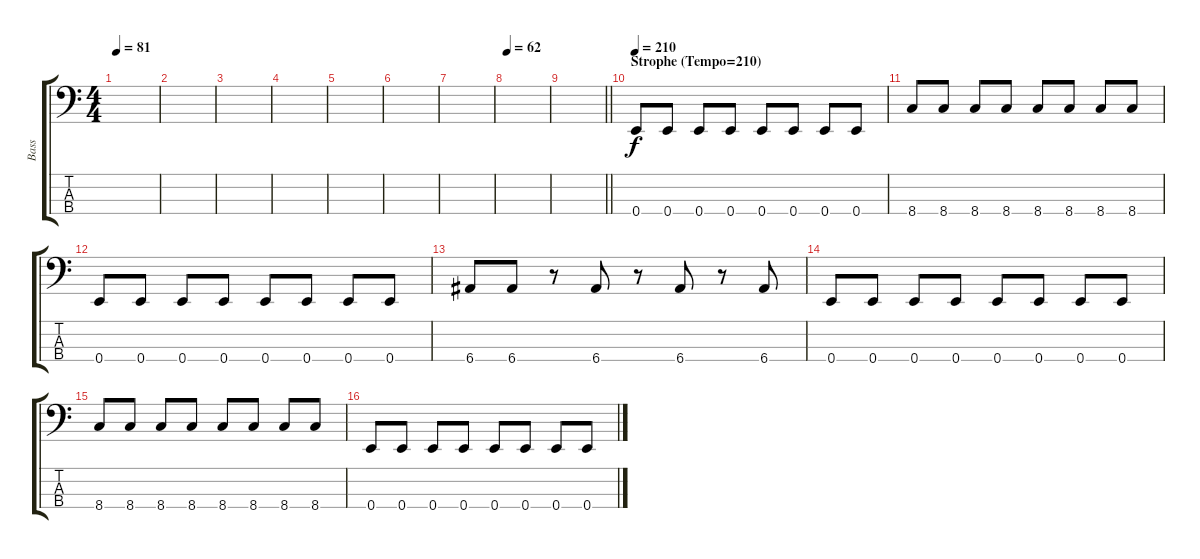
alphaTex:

\track ("Bass" "Bass") {instrument electricbasspick}
\staff {score tabs}
\tuning (G2 D2 A1 E1) {hide}
\ts (4 4)
\tempo 81
\clef f4
\ks c
|
|
|
|
|
|
|
\tempo 62
|
\barLineRight lightlight
|
\section ("" "Strophe (Tempo=210)")
\tempo 210
0.4.8 0.4.8 0.4.8 0.4.8 0.4.8 0.4.8 0.4.8 0.4.8 |
8.4.8 8.4.8 8.4.8 8.4.8 8.4.8 8.4.8 8.4.8 8.4.8 |
0.4.8 0.4.8 0.4.8 0.4.8 0.4.8 0.4.8 0.4.8 0.4.8 |
6.4.8 6.4.8 r.8 6.4.8 r.8 6.4.8 r.8 6.4.8 |
0.4.8 0.4.8 0.4.8 0.4.8 0.4.8 0.4.8 0.4.8 0.4.8 |
8.4.8 8.4.8 8.4.8 8.4.8 8.4.8 8.4.8 8.4.8 8.4.8 |
0.4.8 0.4.8 0.4.8 0.4.8 0.4.8 0.4.8 0.4.8 0.4.8
